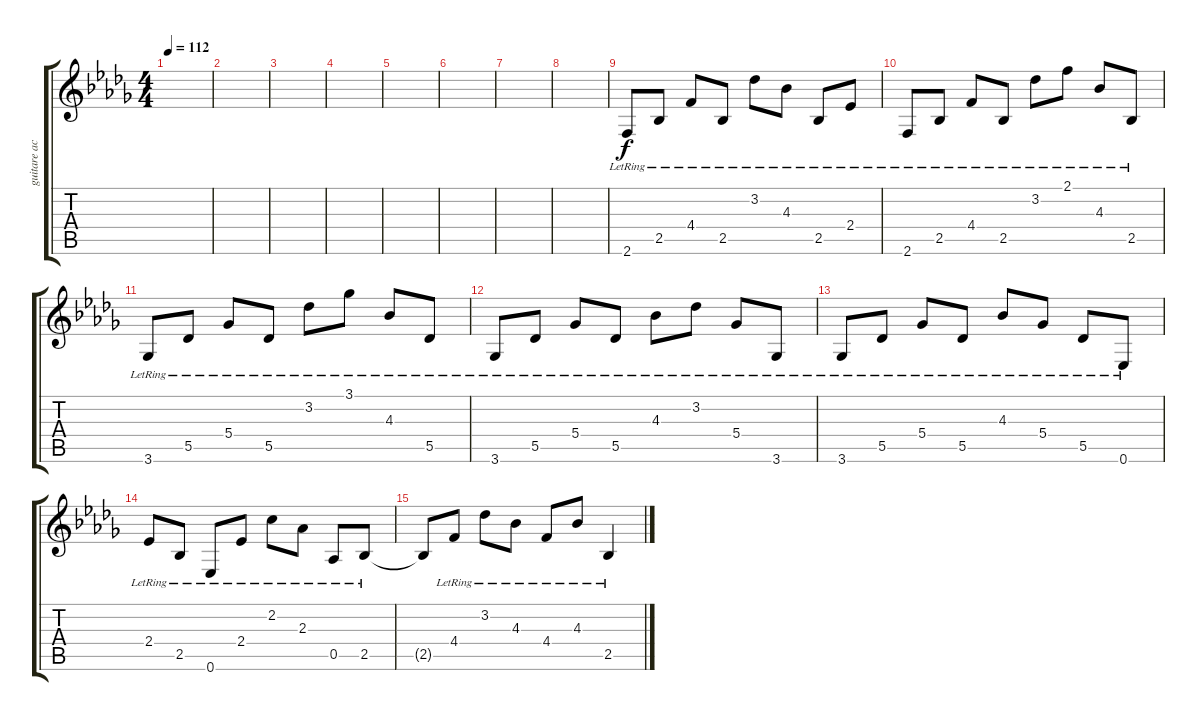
\track ("guitare acoustique" "guitare ac") {instrument acousticguitarsteel}
\staff {score tabs}
\tuning (Eb4 Bb3 Gb3 Db3 Ab2 Eb2) {hide}
\ts (4 4)
\tempo 112
\clef g2
\ks bbminor
|
|
|
|
|
|
|
|
2.6{lr}.8 2.5{lr}.8 4.4{lr}.8 2.5{lr}.8 3.2{lr}.8 4.3{lr}.8 2.5{lr}.8 2.4{lr}.8 |
2.6{lr}.8 2.5{lr}.8 4.4{lr}.8 2.5{lr}.8 3.2{lr}.8 2.1{lr}.8 4.3{lr}.8 2.5{lr}.8 |
3.6{lr}.8 5.5{lr}.8 5.4{lr}.8 5.5{lr}.8 3.2{lr}.8 3.1{lr}.8 4.3{lr}.8 5.5{lr}.8 |
3.6{lr}.8 5.5{lr}.8 5.4{lr}.8 5.5{lr}.8 4.3{lr}.8 3.2{lr}.8 5.4{lr}.8 3.6{lr}.8 |
3.6{lr}.8 5.5{lr}.8 5.4{lr}.8 5.5{lr}.8 4.3{lr}.8 5.4{lr}.8 5.5{lr}.8 0.6{lr}.8 |
2.4{lr}.8 2.5{lr}.8 0.6{lr}.8 2.4{lr}.8 2.2{lr}.8 2.3{lr}.8 0.5{lr}.8 2.5{lr}.8 |
2.5{t}.8 4.4{lr}.8 3.2{lr}.8 4.3{lr}.8 4.4{lr}.8 4.3{lr}.8 2.5{lr}.4
